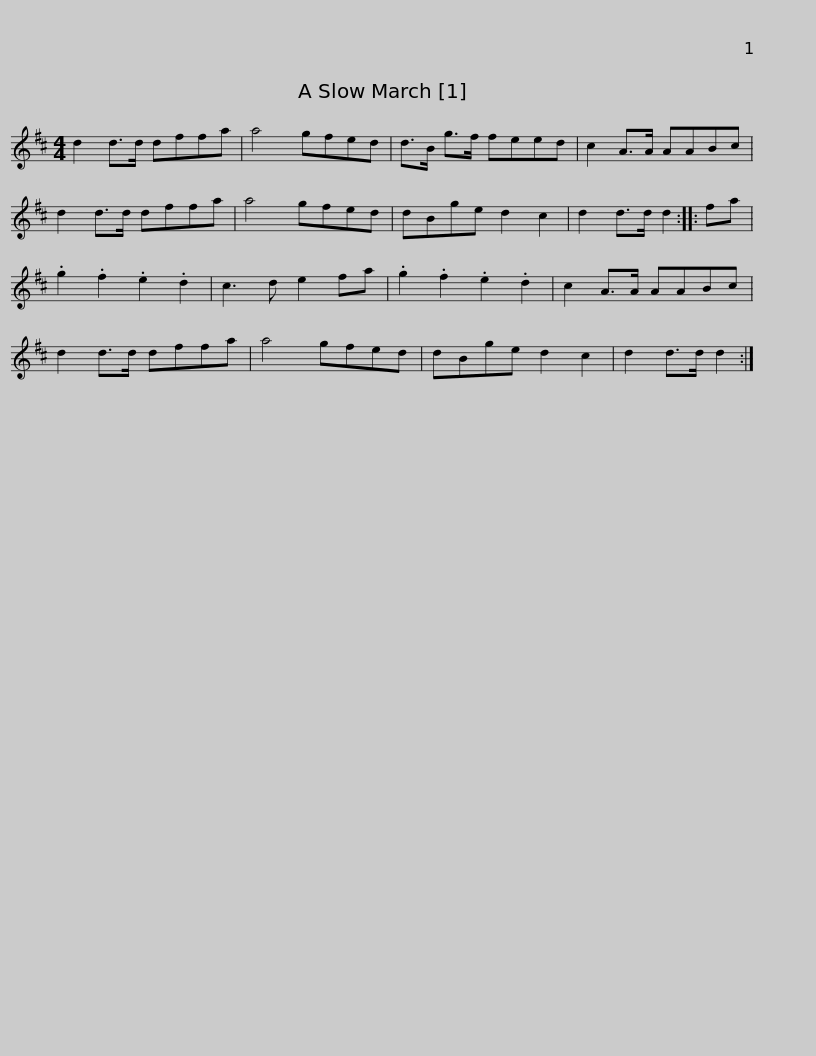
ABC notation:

X:1
L:1/8
M:4/4
I:linebreak $
K:D
V:1 treble
V:1
 d2 d>d dffa | a4 gfed | d>B g>f feed | c2 A>A AABc | d2 d>d dffa | %5
 a4 gfed |$ dBge d2 c2 | d2 d>d d2 :: fa | .g2 .f2 .e2 .d2 | %10
 c3 d e2 fa | .g2 .f2 .e2 .d2 | c2 A>A AABc | d2 d>d dffa |$ a4 gfed | %15
 dBge d2 c2 | d2 d>d d2 :| %17
